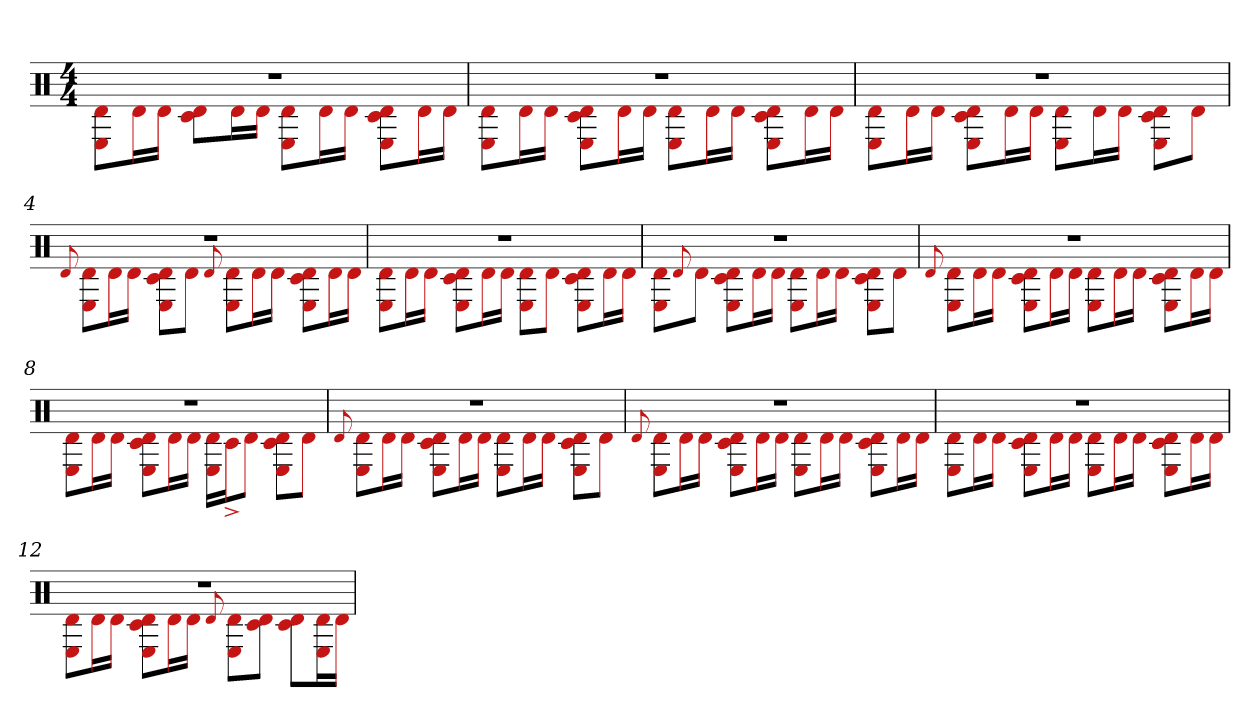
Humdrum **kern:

**kern
*part1
*staff1
*clefX
*k[]
*M4/4
=1
*^
1r	8d 8EL
.	16dL
.	16dJJ
.	8d 8c#L
.	16dL
.	16dJJ
.	8E 8dL
.	16dL
.	16dJJ
.	8d 8c# 8EL
.	16dL
.	16dJJ
=2	=2
1r	8d 8EL
.	16dL
.	16dJJ
.	8d 8E 8c#L
.	16dL
.	16dJJ
.	8d 8EL
.	16dL
.	16dJJ
.	8E 8d 8c#L
.	16dL
.	16dJJ
=3	=3
1r	8E 8dL
.	16dL
.	16dJJ
.	8d 8c# 8EL
.	16dL
.	16dJJ
.	8d 8EL
.	16dL
.	16dJJ
.	8E 8c# 8dL
.	8dJ
=4	=4
.	8qqd
1r	8d 8EL
.	16dL
.	16dJJ
.	8d 8E 8c#L
.	8dJ
.	8qqd
.	8d 8EL
.	16dL
.	16dJJ
.	8E 8d 8c#L
.	16dL
.	16dJJ
=5	=5
1r	8E 8dL
.	16dL
.	16dJJ
.	8d 8c# 8EL
.	16dL
.	16dJJ
.	8E 8dL
.	8dJ
.	8E 8d 8c#L
.	16dL
.	16dJJ
=6	=6
1r	8E 8dL
.	8qqd
.	8dJ
.	8E 8d 8c#L
.	16dL
.	16dJJ
.	8d 8EL
.	16dL
.	16dJJ
.	8d 8c# 8EL
.	8dJ
=7	=7
.	8qqd
1r	8d 8EL
.	16dL
.	16dJJ
.	8d 8E 8c#L
.	16dL
.	16dJJ
.	8d 8EL
.	16dL
.	16dJJ
.	8c# 8d 8EL
.	16dL
.	16dJJ
=8	=8
1r	8E 8dL
.	16dL
.	16dJJ
.	8E 8d 8c#L
.	16dL
.	16dJJ
.	16d 16ELL
.	16c#^J
.	8dJ
.	8E 8c# 8dL
.	8dJ
=9	=9
.	8qqd
1r	8E 8dL
.	16dL
.	16dJJ
.	8E 8d 8c#L
.	16dL
.	16dJJ
.	8E 8dL
.	16dL
.	16dJJ
.	8E 8c# 8dL
.	8dJ
=10	=10
.	8qqd
1r	8d 8EL
.	16dL
.	16dJJ
.	8d 8E 8c#L
.	16dL
.	16dJJ
.	8d 8EL
.	16dL
.	16dJJ
.	8c# 8d 8EL
.	16dL
.	16dJJ
=11	=11
1r	8E 8dL
.	16dL
.	16dJJ
.	8c# 8E 8dL
.	16dL
.	16dJJ
.	8E 8dL
.	16dL
.	16dJJ
.	8E 8c# 8dL
.	16dL
.	16dJJ
=12	=12
1r	8d 8EL
.	16dL
.	16dJJ
.	8c# 8d 8EL
.	16dL
.	16dJJ
.	8qqd
.	8E 8dL
.	8c# 8dJ
.	8c# 8dL
.	16d 16EL
.	16dJJ
*v	*v
=
*-
